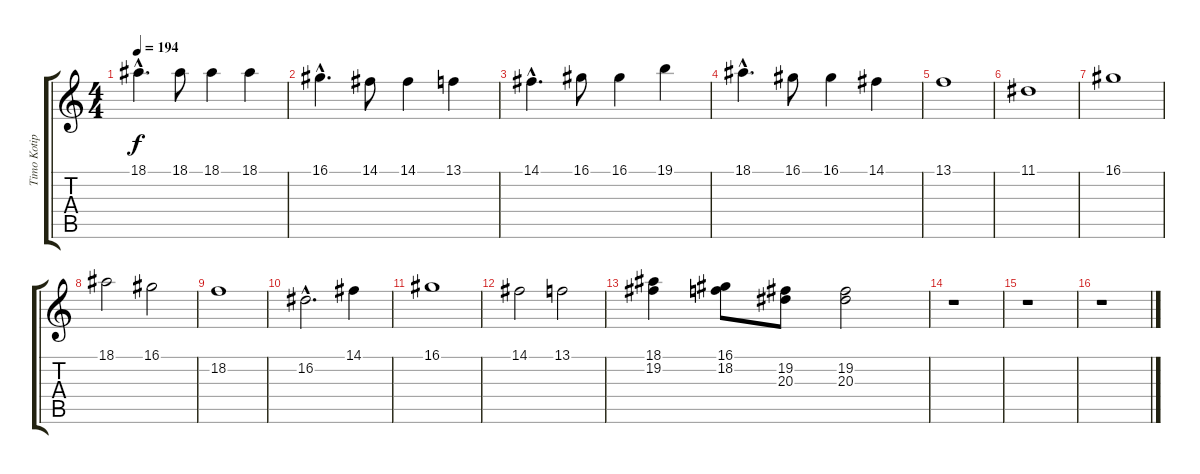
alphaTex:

\track ("Timo Kotipelto" "Timo Kotip") {instrument lead3calliope}
\staff {score tabs}
\tuning (E4 B3 G3 D3 A2 E2) {hide}
\ts (4 4)
\tempo 194
\clef g2
\ks c
18.1{hac}.4{d dy f} 18.1.8 18.1.4 18.1.4 |
16.1{hac}.4{d} 14.1.8 14.1.4 13.1.4 |
14.1{hac}.4{d} 16.1.8 16.1.4 19.1.4 |
18.1{hac}.4{d} 16.1.8 16.1.4 14.1.4 |
13.1.1 |
11.1.1 |
16.1.1 |
18.1.2 16.1.2 |
18.2.1 |
16.2{hac}.2{d} 14.1.4 |
16.1.1 |
14.1.2 13.1.2 |
(18.1 19.2).4 (16.1 18.2).8 (19.2 20.3).8 (19.2 20.3).2 |
r.1 |
r.1 |
r.1
